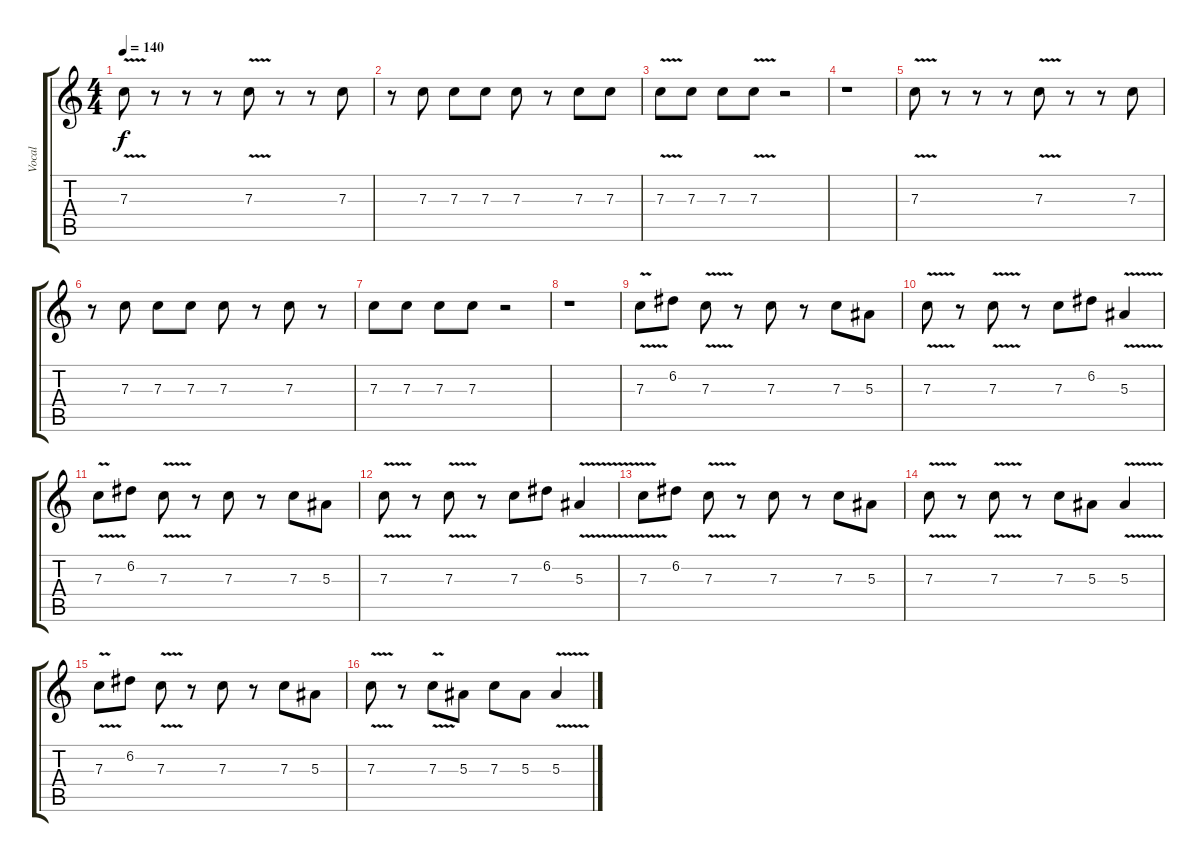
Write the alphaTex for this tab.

\track ("Vocal" "Vocal") {instrument distortionguitar}
\staff {score tabs}
\tuning (D4 A3 F3 C3 G2 C2) {hide}
\ts (4 4)
\tempo 140
\clef g2
\ks c
7.3{v}.8{dy f} r.8 r.8 r.8 7.3{v}.8 r.8 r.8 7.3.8 |
r.8 7.3.8 7.3.8 7.3.8 7.3.8 r.8 7.3.8 7.3.8 |
7.3{v}.8 7.3.8 7.3.8 7.3{v}.8 r.2 |
r.1 |
7.3{v}.8 r.8 r.8 r.8 7.3{v}.8 r.8 r.8 7.3.8 |
r.8 7.3.8 7.3.8 7.3.8 7.3.8 r.8 7.3.8 r.8 |
7.3.8 7.3.8 7.3.8 7.3.8 r.2 |
r.1 |
7.3{v}.8 6.2.8 7.3{v}.8 r.8 7.3.8 r.8 7.3.8 5.3.8 |
7.3{v}.8 r.8 7.3{v}.8 r.8 7.3.8 6.2.8 5.3{v}.4 |
7.3{v}.8 6.2.8 7.3{v}.8 r.8 7.3.8 r.8 7.3.8 5.3.8 |
7.3{v}.8 r.8 7.3{v}.8 r.8 7.3.8 6.2.8 5.3{v}.4 |
7.3{v}.8 6.2.8 7.3{v}.8 r.8 7.3.8 r.8 7.3.8 5.3.8 |
7.3{v}.8 r.8 7.3{v}.8 r.8 7.3.8 5.3.8 5.3{v}.4 |
7.3{v}.8 6.2.8 7.3{v}.8 r.8 7.3.8 r.8 7.3.8 5.3.8 |
7.3{v}.8 r.8 7.3{v}.8 5.3.8 7.3.8 5.3.8 5.3{v}.4
